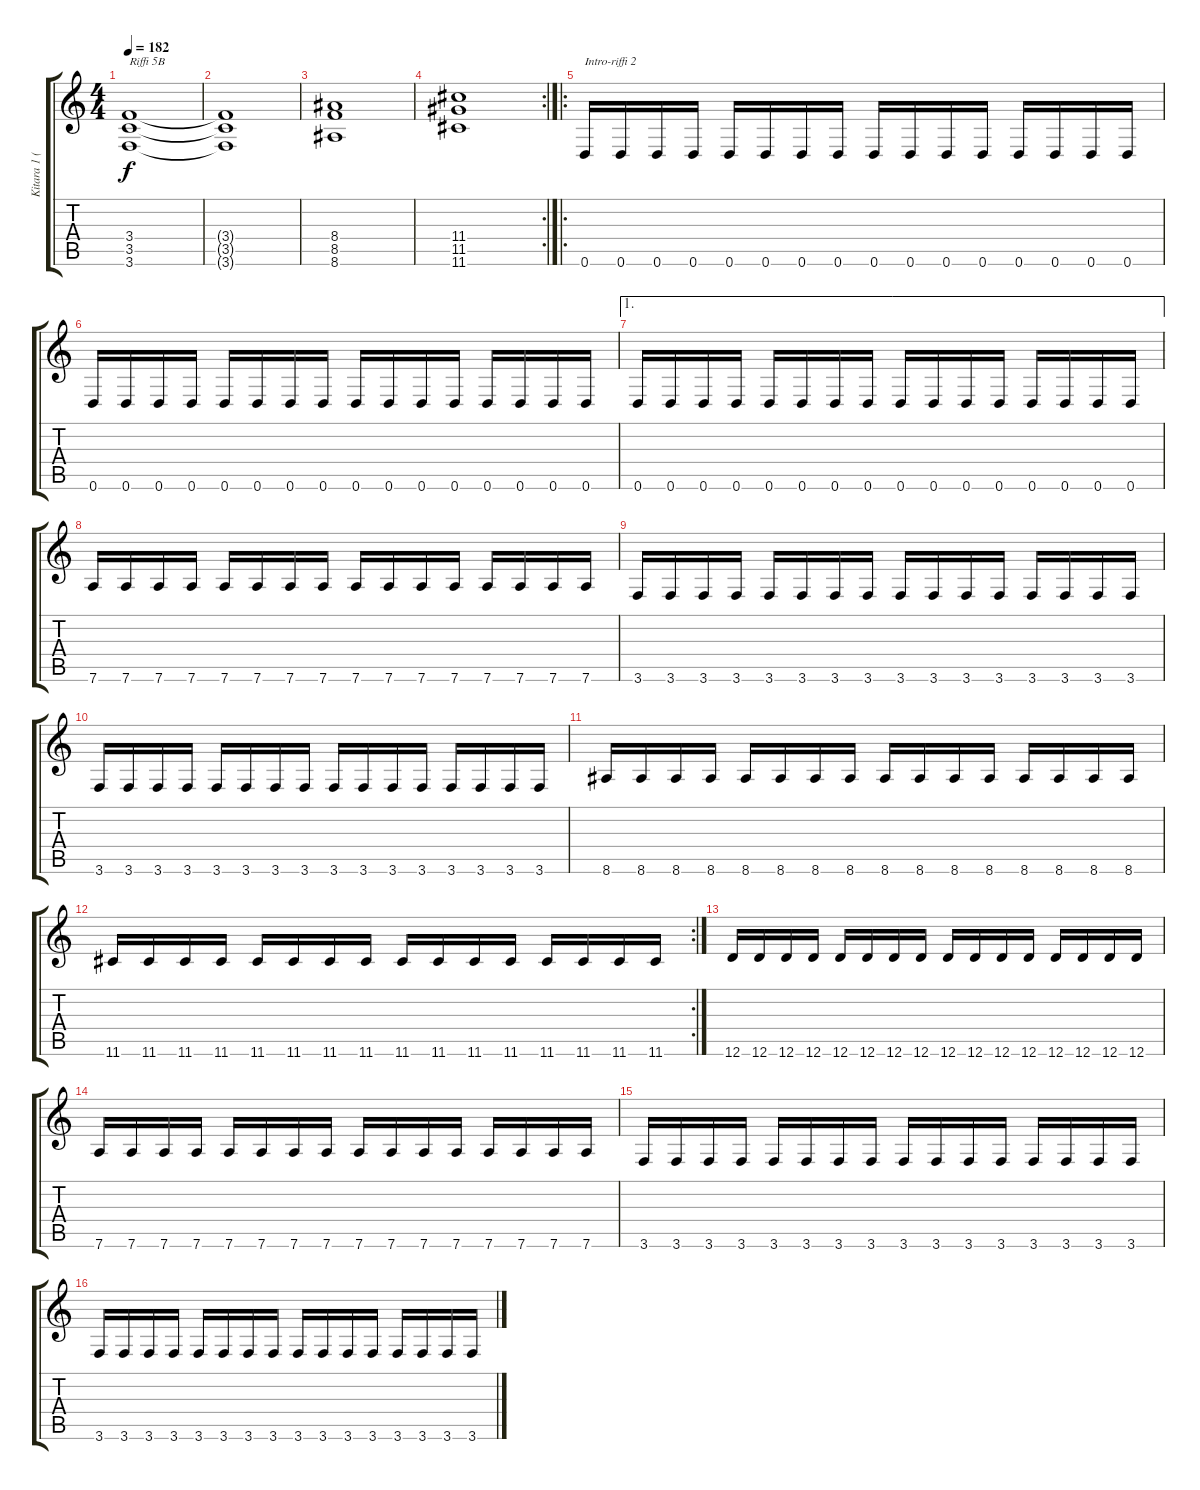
\track ("Kitara 1 (Kuisma)" "Kitara 1 (") {instrument distortionguitar}
\staff {score tabs}
\tuning (E4 B3 G3 D3 A2 D2) {hide}
\ts (4 4)
\tempo 182
\clef g2
\ks c
(3.4 3.5 3.6).1{txt "Riffi 5B" dy f} |
(3.4{t} 3.5{t} 3.6{t}).1 |
(8.4 8.5 8.6).1 |
\rc 2
(11.4 11.5 11.6).1 |
\ro
0.6.16{txt "Intro-riffi 2"} 0.6.16 0.6.16 0.6.16 0.6.16 0.6.16 0.6.16 0.6.16 0.6.16 0.6.16 0.6.16 0.6.16 0.6.16 0.6.16 0.6.16 0.6.16 |
0.6.16 0.6.16 0.6.16 0.6.16 0.6.16 0.6.16 0.6.16 0.6.16 0.6.16 0.6.16 0.6.16 0.6.16 0.6.16 0.6.16 0.6.16 0.6.16 |
\ae 1
0.6.16 0.6.16 0.6.16 0.6.16 0.6.16 0.6.16 0.6.16 0.6.16 0.6.16 0.6.16 0.6.16 0.6.16 0.6.16 0.6.16 0.6.16 0.6.16 |
7.6.16 7.6.16 7.6.16 7.6.16 7.6.16 7.6.16 7.6.16 7.6.16 7.6.16 7.6.16 7.6.16 7.6.16 7.6.16 7.6.16 7.6.16 7.6.16 |
3.6.16 3.6.16 3.6.16 3.6.16 3.6.16 3.6.16 3.6.16 3.6.16 3.6.16 3.6.16 3.6.16 3.6.16 3.6.16 3.6.16 3.6.16 3.6.16 |
3.6.16 3.6.16 3.6.16 3.6.16 3.6.16 3.6.16 3.6.16 3.6.16 3.6.16 3.6.16 3.6.16 3.6.16 3.6.16 3.6.16 3.6.16 3.6.16 |
8.6.16 8.6.16 8.6.16 8.6.16 8.6.16 8.6.16 8.6.16 8.6.16 8.6.16 8.6.16 8.6.16 8.6.16 8.6.16 8.6.16 8.6.16 8.6.16 |
\rc 2
11.6.16 11.6.16 11.6.16 11.6.16 11.6.16 11.6.16 11.6.16 11.6.16 11.6.16 11.6.16 11.6.16 11.6.16 11.6.16 11.6.16 11.6.16 11.6.16 |
12.6.16 12.6.16 12.6.16 12.6.16 12.6.16 12.6.16 12.6.16 12.6.16 12.6.16 12.6.16 12.6.16 12.6.16 12.6.16 12.6.16 12.6.16 12.6.16 |
7.6.16 7.6.16 7.6.16 7.6.16 7.6.16 7.6.16 7.6.16 7.6.16 7.6.16 7.6.16 7.6.16 7.6.16 7.6.16 7.6.16 7.6.16 7.6.16 |
3.6.16 3.6.16 3.6.16 3.6.16 3.6.16 3.6.16 3.6.16 3.6.16 3.6.16 3.6.16 3.6.16 3.6.16 3.6.16 3.6.16 3.6.16 3.6.16 |
3.6.16 3.6.16 3.6.16 3.6.16 3.6.16 3.6.16 3.6.16 3.6.16 3.6.16 3.6.16 3.6.16 3.6.16 3.6.16 3.6.16 3.6.16 3.6.16
